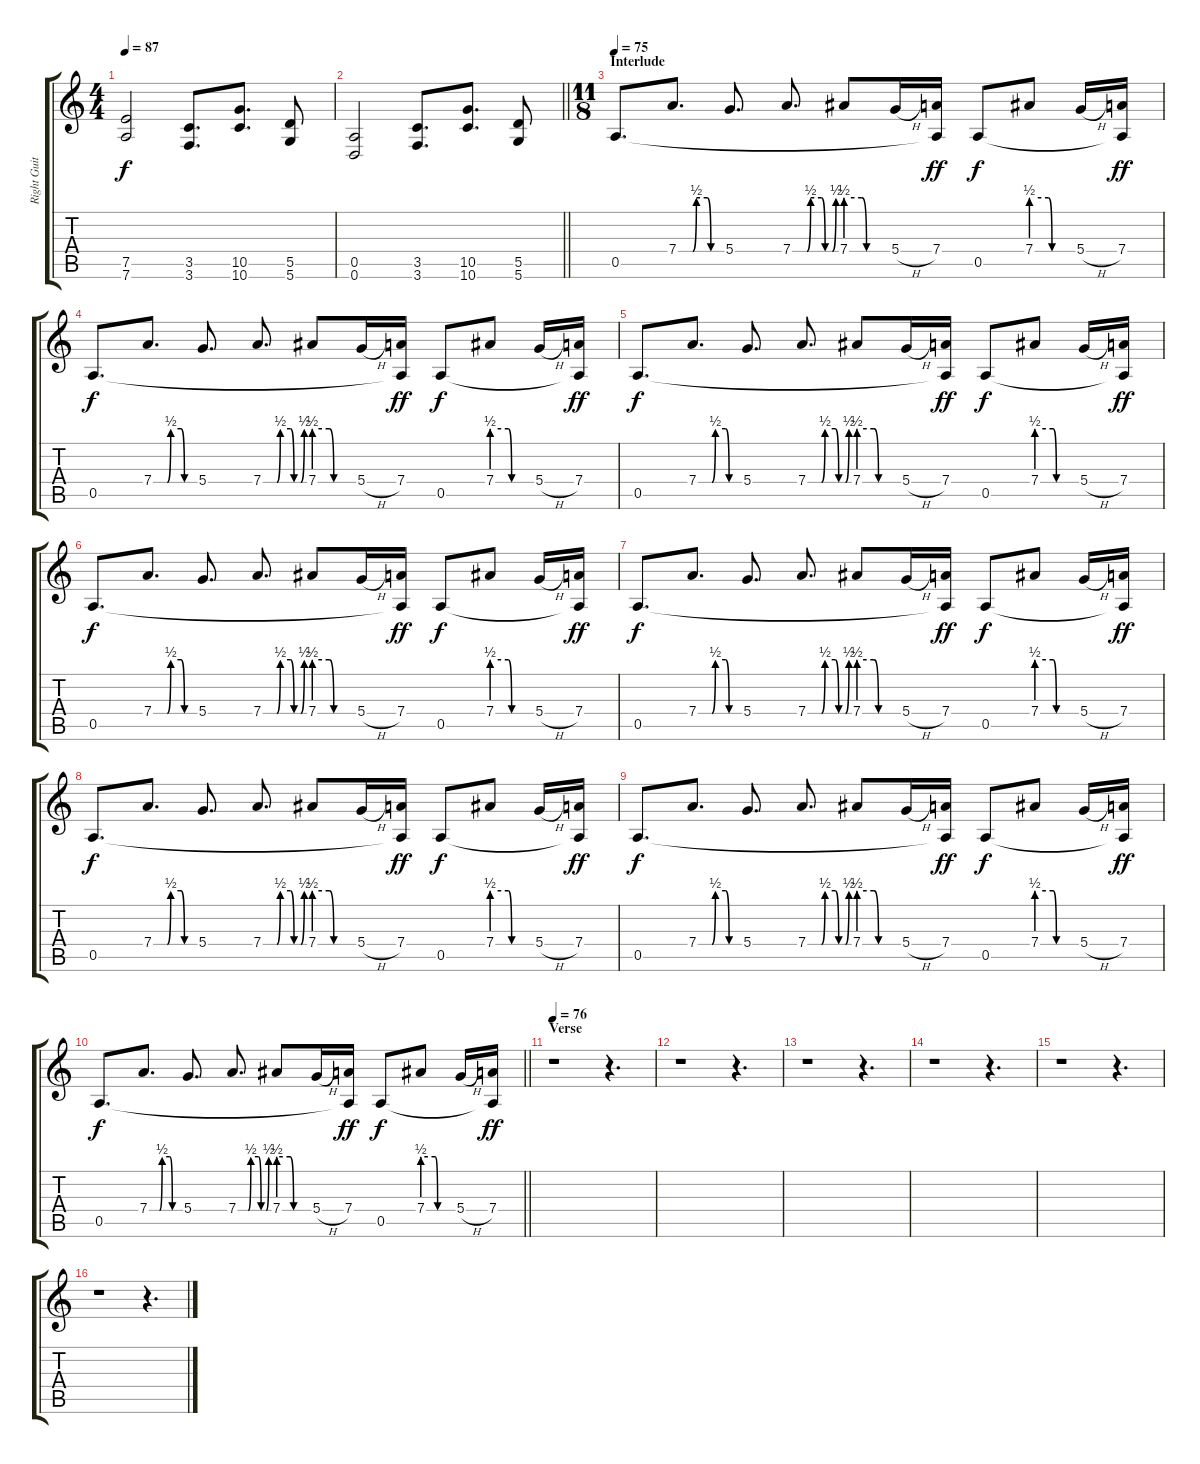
\track ("Right Guitar" "Right Guit") {instrument distortionguitar}
\staff {score tabs}
\tuning (E4 B3 G3 D3 A2 D2) {hide}
\ts (4 4)
\section ("" "")
\tempo 87
\clef g2
\ks c
(7.5 7.6).2{dy f} (3.5 3.6).8{d} (10.5 10.6).8{d} (5.5 5.6).8 |
\barLineRight lightlight
(0.5 0.6).2 (3.5 3.6).8{d} (10.5 10.6).8{d} (5.5 5.6).8 |
\ts (11 8)
\section ("" "Interlude")
\tempo 75
0.5.8{d} 7.4{be (custom 0 0 20 0 25 2 40 2 45 0 60 0)}.8{d} 5.4.8{d} 7.4{be (custom 0 0 20 0 25 2 40 2 45 0 55 0 60 2)}.8{d} 7.4{be (custom 0 2 23 2 30 0 60 0)}.8 5.4{h}.16 (7.4 0.5{t}).16{dy ff} 0.5.8{dy f} 7.4{be (custom 0 2 25 2 30 0 60 0)}.8 5.4{h}.16 (7.4 0.5{t}).16{dy ff} |
0.5.8{d dy f} 7.4{be (custom 0 0 20 0 25 2 40 2 45 0 60 0)}.8{d} 5.4.8{d} 7.4{be (custom 0 0 20 0 25 2 40 2 45 0 55 0 60 2)}.8{d} 7.4{be (custom 0 2 23 2 30 0 60 0)}.8 5.4{h}.16 (7.4 0.5{t}).16{dy ff} 0.5.8{dy f} 7.4{be (custom 0 2 25 2 30 0 60 0)}.8 5.4{h}.16 (7.4 0.5{t}).16{dy ff} |
0.5.8{d dy f} 7.4{be (custom 0 0 20 0 25 2 40 2 45 0 60 0)}.8{d} 5.4.8{d} 7.4{be (custom 0 0 20 0 25 2 40 2 45 0 55 0 60 2)}.8{d} 7.4{be (custom 0 2 23 2 30 0 60 0)}.8 5.4{h}.16 (7.4 0.5{t}).16{dy ff} 0.5.8{dy f} 7.4{be (custom 0 2 25 2 30 0 60 0)}.8 5.4{h}.16 (7.4 0.5{t}).16{dy ff} |
0.5.8{d dy f} 7.4{be (custom 0 0 20 0 25 2 40 2 45 0 60 0)}.8{d} 5.4.8{d} 7.4{be (custom 0 0 20 0 25 2 40 2 45 0 55 0 60 2)}.8{d} 7.4{be (custom 0 2 23 2 30 0 60 0)}.8 5.4{h}.16 (7.4 0.5{t}).16{dy ff} 0.5.8{dy f} 7.4{be (custom 0 2 25 2 30 0 60 0)}.8 5.4{h}.16 (7.4 0.5{t}).16{dy ff} |
0.5.8{d dy f} 7.4{be (custom 0 0 20 0 25 2 40 2 45 0 60 0)}.8{d} 5.4.8{d} 7.4{be (custom 0 0 20 0 25 2 40 2 45 0 55 0 60 2)}.8{d} 7.4{be (custom 0 2 23 2 30 0 60 0)}.8 5.4{h}.16 (7.4 0.5{t}).16{dy ff} 0.5.8{dy f} 7.4{be (custom 0 2 25 2 30 0 60 0)}.8 5.4{h}.16 (7.4 0.5{t}).16{dy ff} |
0.5.8{d dy f} 7.4{be (custom 0 0 20 0 25 2 40 2 45 0 60 0)}.8{d} 5.4.8{d} 7.4{be (custom 0 0 20 0 25 2 40 2 45 0 55 0 60 2)}.8{d} 7.4{be (custom 0 2 23 2 30 0 60 0)}.8 5.4{h}.16 (7.4 0.5{t}).16{dy ff} 0.5.8{dy f} 7.4{be (custom 0 2 25 2 30 0 60 0)}.8 5.4{h}.16 (7.4 0.5{t}).16{dy ff} |
0.5.8{d dy f} 7.4{be (custom 0 0 20 0 25 2 40 2 45 0 60 0)}.8{d} 5.4.8{d} 7.4{be (custom 0 0 20 0 25 2 40 2 45 0 55 0 60 2)}.8{d} 7.4{be (custom 0 2 23 2 30 0 60 0)}.8 5.4{h}.16 (7.4 0.5{t}).16{dy ff} 0.5.8{dy f} 7.4{be (custom 0 2 25 2 30 0 60 0)}.8 5.4{h}.16 (7.4 0.5{t}).16{dy ff} |
\barLineRight lightlight
0.5.8{d dy f} 7.4{be (custom 0 0 20 0 25 2 40 2 45 0 60 0)}.8{d} 5.4.8{d} 7.4{be (custom 0 0 20 0 25 2 40 2 45 0 55 0 60 2)}.8{d} 7.4{be (custom 0 2 23 2 30 0 60 0)}.8 5.4{h}.16 (7.4 0.5{t}).16{dy ff} 0.5.8{dy f} 7.4{be (custom 0 2 25 2 30 0 60 0)}.8 5.4{h}.16 (7.4 0.5{t}).16{dy ff} |
\section ("" "Verse")
\tempo 76
r.1 r.4{d} |
r.1 r.4{d} |
r.1 r.4{d} |
r.1 r.4{d} |
r.1 r.4{d} |
r.1 r.4{d}
